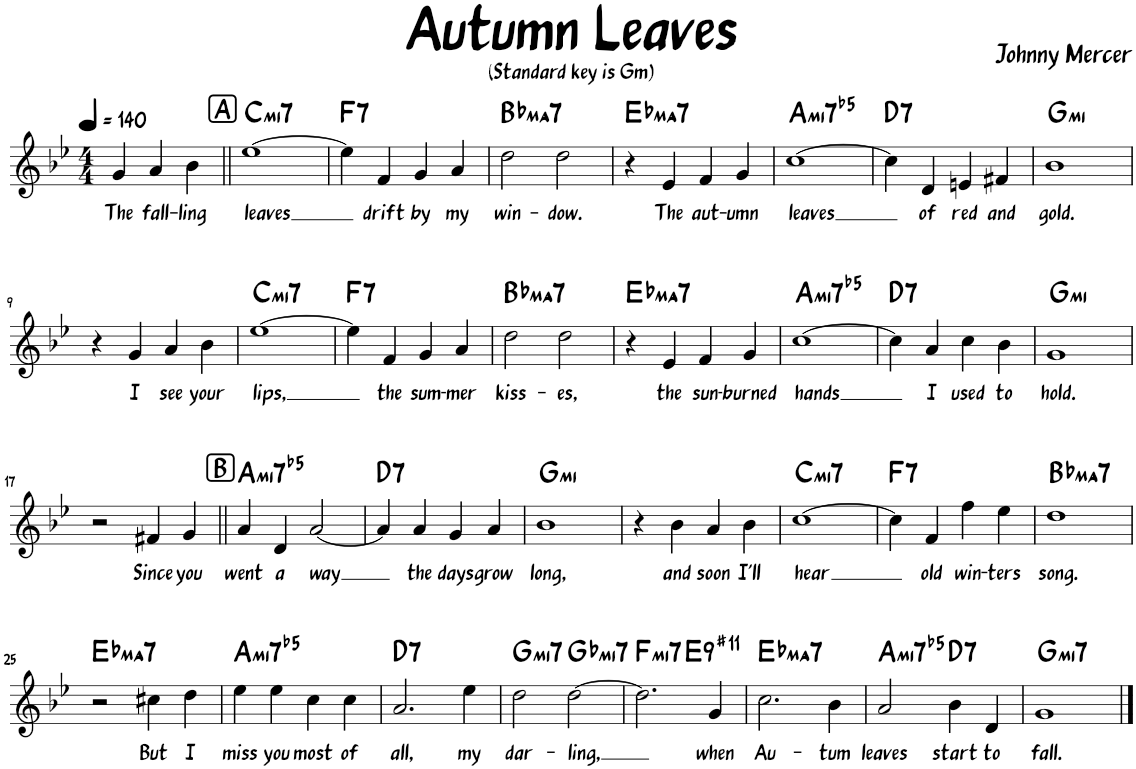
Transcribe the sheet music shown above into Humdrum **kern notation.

**kern	**text	**harte
*part1	*part1	*part1
*staff1	*staff1	*
*I"Piano	*	*
*I'Pno.	*	*
*clefG2	*	*
*k[b-e-]	*	*
*M4/4	*	*
*MM140	*	*
=1	=1	=1
!	!LO:LY:b	!
4g/	The	.
!	!LO:LY:b	!
4a/	fall-	.
!	!LO:LY:b	!
4b-\	ling	.
!!LO:REH:place=s1:a:rj:fs=14:t=A
=2||	=2||	=2||
!	!LO:LY:b	!LO:H:kt=mi7
[1ee-	leaves	C:min7
=3	=3	=3
!	!	!LO:H:kt=7
4ee-\]	.	F:7
!	!LO:LY:b	!
4f/	drift	.
!	!LO:LY:b	!
4g/	by	.
!	!LO:LY:b	!
4a/	my	.
=4	=4	=4
!	!LO:LY:b	!LO:H:kt=ma7
2dd\	win-	Bb:maj7
!	!LO:LY:b	!
2dd\	dow.	.
=5	=5	=5
!	!	!LO:H:kt=ma7
4r	.	Eb:maj7
!	!LO:LY:b	!
4e-/	The	.
!	!LO:LY:b	!
4f/	aut-	.
!	!LO:LY:b	!
4g/	-umn	.
=6	=6	=6
!	!LO:LY:b	!LO:H:kt=mi7b5
[1cc	leaves	A:hdim7
=7	=7	=7
!	!	!LO:H:kt=7
4cc\]	.	D:7
!	!LO:LY:b	!
4d/	of	.
!	!LO:LY:b	!
4en/	red	.
!	!LO:LY:b	!
4f#X/	and	.
=8	=8	=8
!	!LO:LY:b	!LO:H:kt=mi
1b-	gold.	G:min
!!LO:LB:g=z
=9	=9	=9
4r	.	.
!	!LO:LY:b	!
4g/	I	.
!	!LO:LY:b	!
4a/	see	.
!	!LO:LY:b	!
4b-\	your	.
=10	=10	=10
!	!LO:LY:b	!LO:H:kt=mi7
[1ee-	lips,	C:min7
=11	=11	=11
!	!	!LO:H:kt=7
4ee-\]	.	F:7
!	!LO:LY:b	!
4f/	the	.
!	!LO:LY:b	!
4g/	sum-	.
!	!LO:LY:b	!
4a/	-mer	.
=12	=12	=12
!	!LO:LY:b	!LO:H:kt=ma7
2dd\	kiss-	Bb:maj7
!	!LO:LY:b	!
2dd\	-es,	.
=13	=13	=13
!	!	!LO:H:kt=ma7
4r	.	Eb:maj7
!	!LO:LY:b	!
4e-/	the	.
!	!LO:LY:b	!
4f/	sun-	.
!	!LO:LY:b	!
4g/	-burned	.
=14	=14	=14
!	!LO:LY:b	!LO:H:kt=mi7b5
[1cc	hands	A:hdim7
=15	=15	=15
!	!	!LO:H:kt=7
4cc\]	.	D:7
!	!LO:LY:b	!
4a/	I	.
!	!LO:LY:b	!
4cc\	used	.
!	!LO:LY:b	!
4b-\	to	.
=16	=16	=16
!	!LO:LY:b	!LO:H:kt=mi
1g	hold.	G:min
!!LO:LB:g=z
=17	=17	=17
2r	.	.
!	!LO:LY:b	!
4f#X/	Since	.
!	!LO:LY:b	!
4g/	you	.
!!LO:REH:place=s1:a:rj:fs=14:t=B
=18||	=18||	=18||
!	!LO:LY:b	!LO:H:kt=mi7b5
4a/	went	A:hdim7
!	!LO:LY:b	!
4d/	a	.
!	!LO:LY:b	!
[2a/	way	.
=19	=19	=19
!	!	!LO:H:kt=7
4a/]	.	D:7
!	!LO:LY:b	!
4a/	the	.
!	!LO:LY:b	!
4g/	days	.
!	!LO:LY:b	!
4a/	grow	.
=20	=20	=20
!	!LO:LY:b	!LO:H:kt=mi
1b-	long,	G:min
=21	=21	=21
4r	.	.
!	!LO:LY:b	!
4b-\	and	.
!	!LO:LY:b	!
4a/	soon	.
!	!LO:LY:b	!
4b-\	I'll	.
=22	=22	=22
!	!LO:LY:b	!LO:H:kt=mi7
[1cc	hear	C:min7
=23	=23	=23
!	!	!LO:H:kt=7
4cc\]	.	F:7
!	!LO:LY:b	!
4f/	old	.
!	!LO:LY:b	!
4ff\	win-	.
!	!LO:LY:b	!
4ee-\	-ters	.
=24	=24	=24
!	!LO:LY:b	!LO:H:kt=ma7
1dd	song.	Bb:maj7
!!LO:LB:g=z
=25	=25	=25
!	!	!LO:H:kt=ma7
2r	.	Eb:maj7
!	!LO:LY:b	!
4cc#X\	But	.
!	!LO:LY:b	!
4dd\	I	.
=26	=26	=26
!	!LO:LY:b	!LO:H:kt=mi7b5
4ee-\	miss	A:hdim7
!	!LO:LY:b	!
4ee-\	you	.
!	!LO:LY:b	!
4cc\	most	.
!	!LO:LY:b	!
4cc\	of	.
=27	=27	=27
!	!LO:LY:b	!LO:H:kt=7
2.a/	all,	D:7
!	!LO:LY:b	!
4ee-\	my	.
=28	=28	=28
!	!LO:LY:b	!LO:H:kt=mi7
2dd\	dar-	G:min7
!	!LO:LY:b	!LO:H:kt=mi7
[2dd\	-ling,	Gb:min7
=29	=29	=29
!	!	!LO:H:kt=mi7
*^	*	*
2.dd\]	2ryy	.	F:min7
!	!	!	!LO:H:kt=9
.	2ryy	.	E:9(#11)
!	!	!LO:LY:b	!
4g/	.	when	.
=30	=30	=30	=30
!	!	!LO:LY:b	!LO:H:kt=ma7
*v	*v	*	*
2.cc\	Au-	Eb:maj7
!	!LO:LY:b	!
4b-\	-tum	.
=31	=31	=31
!	!LO:LY:b	!LO:H:kt=mi7b5
2a/	leaves	A:hdim7
!	!LO:LY:b	!LO:H:kt=7
4b-\	start	D:7
!	!LO:LY:b	!
4d/	to	.
=32	=32	=32
!	!LO:LY:b	!LO:H:kt=mi7
1g	fall.	G:min7
==	==	==
*-	*-	*-
